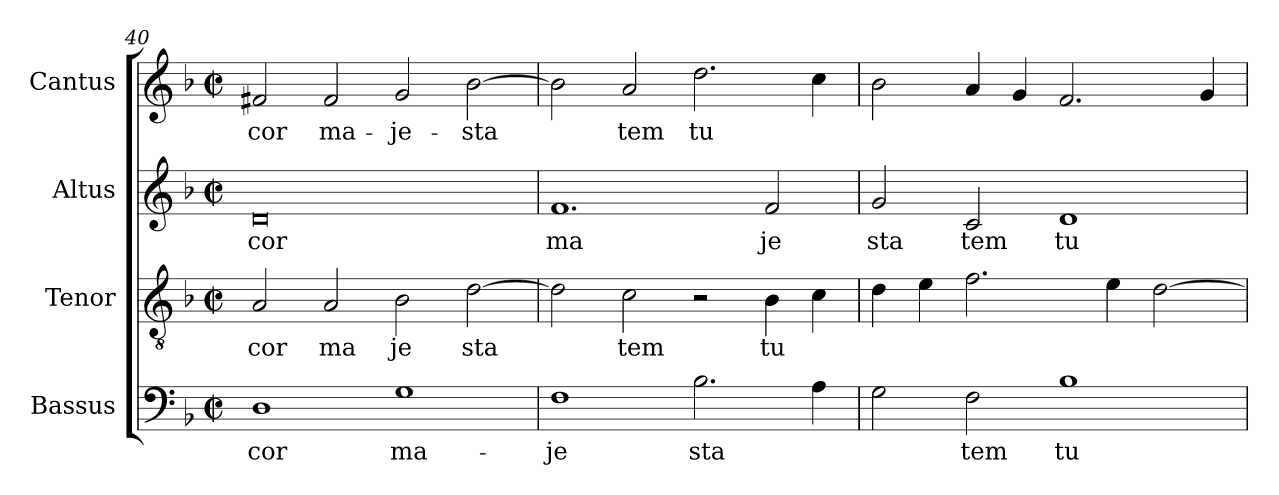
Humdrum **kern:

**kern	**text	**kern	**text	**kern	**text	**kern	**text
*part4	*part4	*part3	*part3	*part2	*part2	*part1	*part1
*staff4	*staff4	*staff3	*staff3	*staff2	*staff2	*staff1	*staff1
*I"Bassus	*	*I"Tenor	*	*I"Altus	*	*I"Cantus	*
*clefF4	*	*clefGv2	*	*clefG2	*	*clefG2	*
*k[b-]	*	*k[b-]	*	*k[b-]	*	*k[b-]	*
*F:	*	*F:	*	*F:	*	*F:	*
*M2/2	*	*M2/2	*	*M2/2	*	*M2/2	*
*met(c|)	*	*met(c|)	*	*met(c|)	*	*met(c|)	*
=40	=40	=40	=40	=40	=40	=40	=40
!	!LO:LY:b:cj	!	!LO:LY:b:cj	!	!LO:LY:b:cj	!	!LO:LY:b:cj
1D	-cor	2A/	cor	0d	cor	2f#X/	-cor
!	!	!	!LO:LY:b:cj	!	!	!	!LO:LY:b:cj
.	.	2A/	ma	.	.	2f#/	ma-
!	!LO:LY:b:cj	!	!LO:LY:b:cj	!	!	!	!LO:LY:b:cj
1G	ma-	2B-\	je	.	.	2g/	-je-
!	!	!	!LO:LY:b:cj	!	!	!	!LO:LY:b:cj
.	.	[<2d\	sta	.	.	[<2b-\	-sta-
!!LO:LB:g=z
=41	=41	=41	=41	=41	=41	=41	=41
!	!LO:LY:b:cj	!	!LO:LY:b:cj	!	!LO:LY:b:cj	!	!LO:LY:b:cj
1F	-je	2d\]	.	1.f	ma	2b-\]	--
!	!	!	!LO:LY:b:cj	!	!	!	!LO:LY:b:cj
.	.	2c\	tem	.	.	2a/	-tem
!	!LO:LY:b:cj	!	!	!	!	!	!LO:LY:b:cj
2.B-\	sta	2r	.	.	.	2.dd\	tu-
!	!	!	!LO:LY:b:cj	!	!LO:LY:b:cj	!	!
.	.	4B-\	tu-	2f/	je	.	.
!	!LO:LY:b:cj	!	!LO:LY:b:cj	!	!	!	!LO:LY:b:cj
4A\	.	4c\	--	.	.	4cc\	--
=42	=42	=42	=42	=42	=42	=42	=42
!	!LO:LY:b:cj	!	!LO:LY:b:cj	!	!LO:LY:b:cj	!	!LO:LY:b:cj
2G\	.	4d\	--	2g/	sta	2b-\	--
!	!	!	!LO:LY:b:cj	!	!	!	!
.	.	4e\	--	.	.	.	.
!	!LO:LY:b:cj	!	!LO:LY:b:cj	!	!LO:LY:b:cj	!	!LO:LY:b:cj
2F\	tem	2.f\	--	2c/	tem	4a/	--
!	!	!	!	!	!	!	!LO:LY:b:cj
.	.	.	.	.	.	4g/	--
!	!LO:LY:b:cj	!	!	!	!LO:LY:b:cj	!	!LO:LY:b:cj
1B-	tu	.	.	1d	tu	2.f/	--
!	!	!	!LO:LY:b:cj	!	!	!	!
.	.	4e\	--	.	.	.	.
!	!	!	!LO:LY:b:cj	!	!	!	!
.	.	[>2d\	--	.	.	.	.
!	!	!	!	!	!	!	!LO:LY:b:cj
.	.	.	.	.	.	4g/	--
=	=	=	=	=	=	=	=
*-	*-	*-	*-	*-	*-	*-	*-
